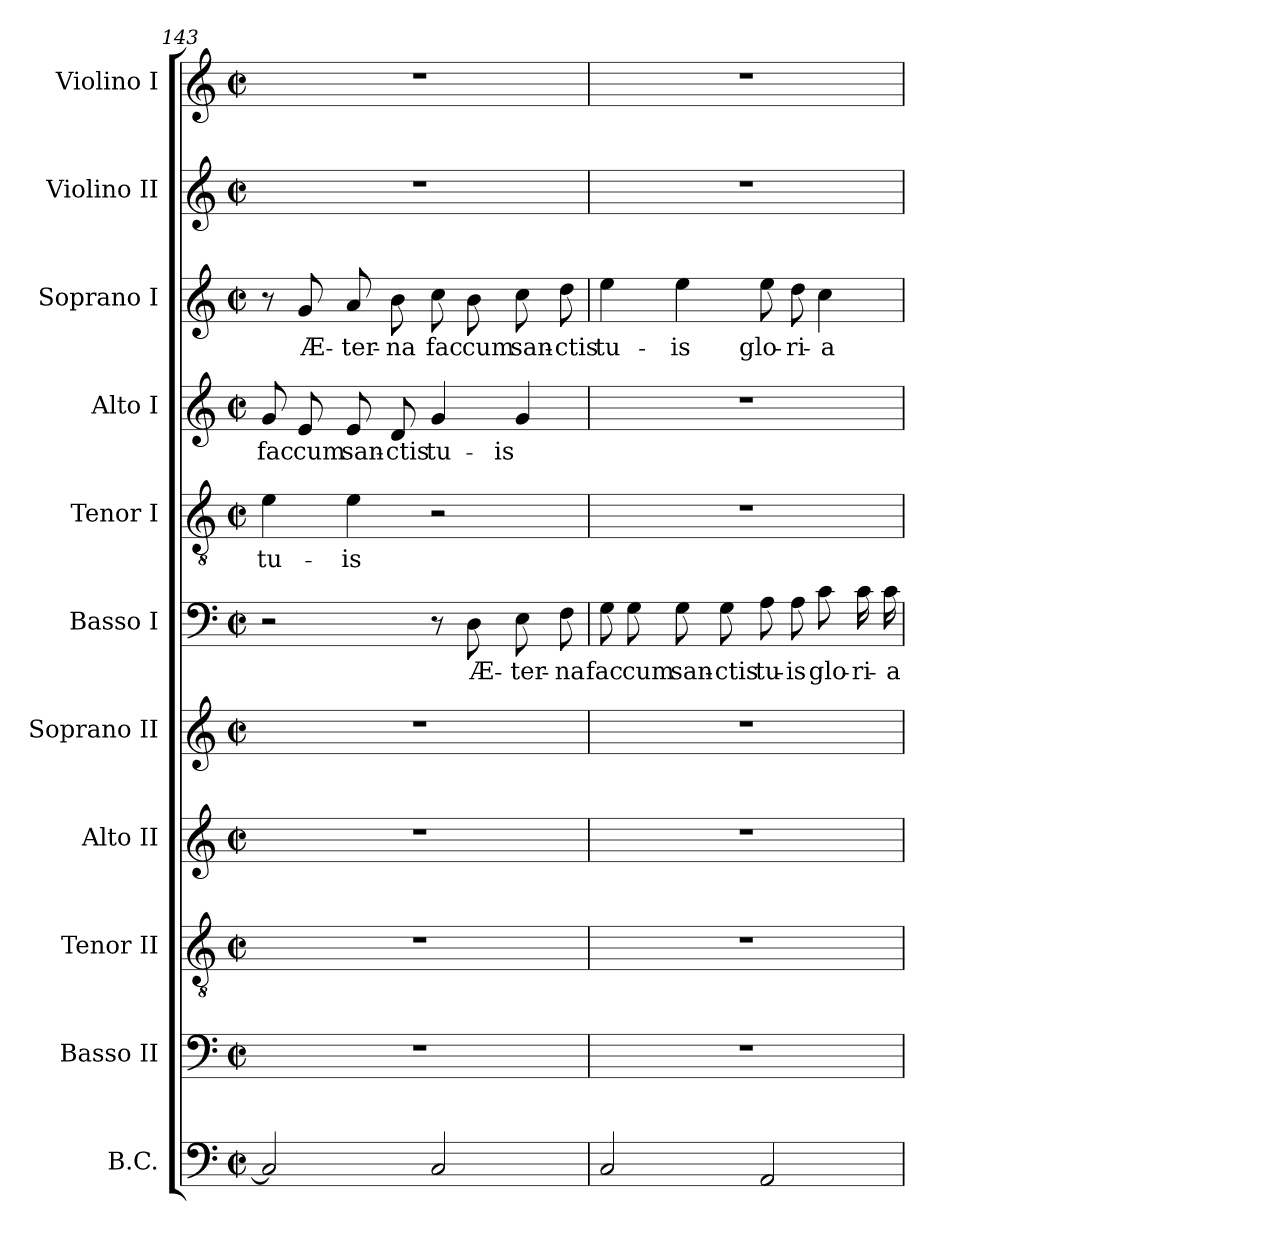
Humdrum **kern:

**kern	**kern	**kern	**kern	**kern	**kern	**text	**kern	**text	**kern	**text	**kern	**text	**kern	**kern
*part11	*part10	*part9	*part8	*part7	*part6	*part6	*part5	*part5	*part4	*part4	*part3	*part3	*part2	*part1
*staff11	*staff10	*staff9	*staff8	*staff7	*staff6	*staff6	*staff5	*staff5	*staff4	*staff4	*staff3	*staff3	*staff2	*staff1
*I"B.C.	*I"Basso II	*I"Tenor II	*I"Alto II	*I"Soprano II	*I"Basso I	*	*I"Tenor I	*	*I"Alto I	*	*I"Soprano I	*	*I"Violino II	*I"Violino I
*I'BC	*I'B 2	*I'T 2	*I'A 2	*I'S 2	*I'B 1	*	*I'T 1	*	*I'A 1	*	*I'S 1	*	*I'Vln. II	*I'Vln. I
!!LO:PB:g=z
*clefF4	*clefF4	*clefGv2	*clefG2	*clefG2	*clefF4	*	*clefGv2	*	*clefG2	*	*clefG2	*	*clefG2	*clefG2
*k[]	*k[]	*k[]	*k[]	*k[]	*k[]	*	*k[]	*	*k[]	*	*k[]	*	*k[]	*k[]
*C:	*C:	*C:	*C:	*C:	*C:	*	*C:	*	*C:	*	*C:	*	*C:	*C:
*M2/2	*M2/2	*M2/2	*M2/2	*M2/2	*M2/2	*	*M2/2	*	*M2/2	*	*M2/2	*	*M2/2	*M2/2
*met(c|)	*met(c|)	*met(c|)	*met(c|)	*met(c|)	*met(c|)	*	*met(c|)	*	*met(c|)	*	*met(c|)	*	*met(c|)	*met(c|)
=143	=143	=143	=143	=143	=143	=143	=143	=143	=143	=143	=143	=143	=143	=143
!	!	!	!	!	!	!	!	!LO:LY:b	!	!	!	!	!	!
!	!	!	!	!	!	!	!	!	!	!LO:LY:b	!	!	!	!
2C/]	1r	1r	1r	1r	2r	.	4e\	tu-	8g/	fac	8r	.	1r	1r
!	!	!	!	!	!	!	!	!	!	!LO:LY:b	!	!	!	!
!	!	!	!	!	!	!	!	!	!	!	!	!LO:LY:b	!	!
.	.	.	.	.	.	.	.	.	8e/	cum	8g/	Æ-	.	.
!	!	!	!	!	!	!	!	!LO:LY:b	!	!	!	!	!	!
!	!	!	!	!	!	!	!	!	!	!LO:LY:b	!	!	!	!
!	!	!	!	!	!	!	!	!	!	!	!	!LO:LY:b	!	!
.	.	.	.	.	.	.	4e\	-is	8e/	san-	8a/	-ter-	.	.
!	!	!	!	!	!	!	!	!	!	!LO:LY:b	!	!	!	!
!	!	!	!	!	!	!	!	!	!	!	!	!LO:LY:b	!	!
.	.	.	.	.	.	.	.	.	8d/	-ctis	8b\	-na	.	.
!	!	!	!	!	!	!	!	!	!	!LO:LY:b	!	!	!	!
!	!	!	!	!	!	!	!	!	!	!	!	!LO:LY:b	!	!
2C/	.	.	.	.	8r	.	2r	.	4g/	tu-	8cc\	fac	.	.
!	!	!	!	!	!	!LO:LY:b	!	!	!	!	!	!	!	!
!	!	!	!	!	!	!	!	!	!	!	!	!LO:LY:b	!	!
.	.	.	.	.	8D\	Æ-	.	.	.	.	8b\	cum	.	.
!	!	!	!	!	!	!LO:LY:b	!	!	!	!	!	!	!	!
!	!	!	!	!	!	!	!	!	!	!LO:LY:b	!	!	!	!
!	!	!	!	!	!	!	!	!	!	!	!	!LO:LY:b	!	!
.	.	.	.	.	8E\	-ter-	.	.	4g/	-is	8cc\	san-	.	.
!	!	!	!	!	!	!LO:LY:b	!	!	!	!	!	!	!	!
!	!	!	!	!	!	!	!	!	!	!	!	!LO:LY:b	!	!
.	.	.	.	.	8F\	-na	.	.	.	.	8dd\	-ctis	.	.
=144	=144	=144	=144	=144	=144	=144	=144	=144	=144	=144	=144	=144	=144	=144
!	!	!	!	!	!	!LO:LY:b	!	!	!	!	!	!	!	!
!	!	!	!	!	!	!	!	!	!	!	!	!LO:LY:b	!	!
2C/	1r	1r	1r	1r	8G\	fac	1r	.	1r	.	4ee\	tu-	1r	1r
!	!	!	!	!	!	!LO:LY:b	!	!	!	!	!	!	!	!
.	.	.	.	.	8G\	cum	.	.	.	.	.	.	.	.
!	!	!	!	!	!	!LO:LY:b	!	!	!	!	!	!	!	!
!	!	!	!	!	!	!	!	!	!	!	!	!LO:LY:b	!	!
.	.	.	.	.	8G\	san-	.	.	.	.	4ee\	-is	.	.
!	!	!	!	!	!	!LO:LY:b	!	!	!	!	!	!	!	!
.	.	.	.	.	8G\	-ctis	.	.	.	.	.	.	.	.
!	!	!	!	!	!	!LO:LY:b	!	!	!	!	!	!	!	!
!	!	!	!	!	!	!	!	!	!	!	!	!LO:LY:b	!	!
2AA/	.	.	.	.	8A\	tu-	.	.	.	.	8ee\	glo-	.	.
!	!	!	!	!	!	!LO:LY:b	!	!	!	!	!	!	!	!
!	!	!	!	!	!	!	!	!	!	!	!	!LO:LY:b	!	!
.	.	.	.	.	8A\	-is	.	.	.	.	8dd\	-ri-	.	.
!	!	!	!	!	!	!LO:LY:b	!	!	!	!	!	!	!	!
!	!	!	!	!	!	!	!	!	!	!	!	!LO:LY:b	!	!
.	.	.	.	.	8c\	glo-	.	.	.	.	4cc\	-a	.	.
!	!	!	!	!	!	!LO:LY:b	!	!	!	!	!	!	!	!
.	.	.	.	.	16c\	-ri-	.	.	.	.	.	.	.	.
!	!	!	!	!	!	!LO:LY:b	!	!	!	!	!	!	!	!
.	.	.	.	.	16c\	-a	.	.	.	.	.	.	.	.
=	=	=	=	=	=	=	=	=	=	=	=	=	=	=
*-	*-	*-	*-	*-	*-	*-	*-	*-	*-	*-	*-	*-	*-	*-
